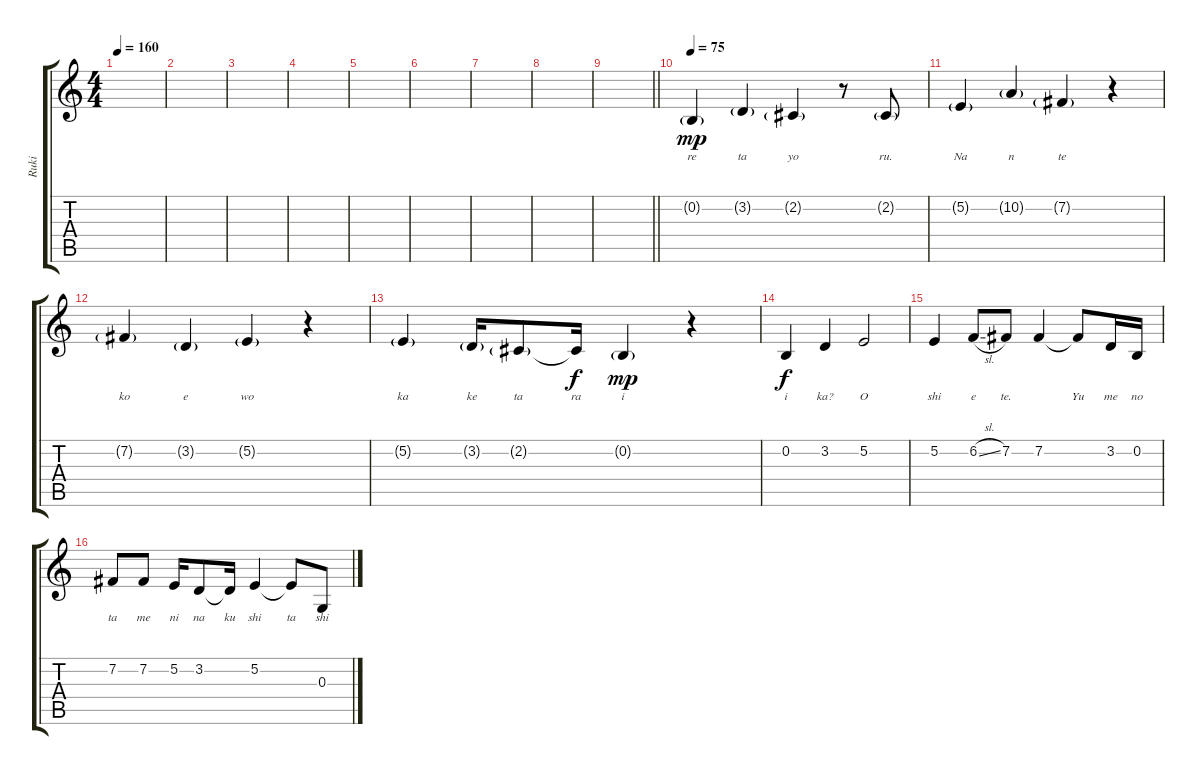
\track ("Ruki" "Ruki") {instrument voiceoohs}
\staff {score tabs}
\tuning (E4 B3 G3 D3 A2 E2) {hide}
\ts (4 4)
\tempo 160
\clef g2
\ks c
|
|
|
|
|
|
|
|
\barLineRight lightlight
|
\tempo 75
0.2{g}.4{lyrics (0 "re") lyrics (1 "") lyrics (2 "") lyrics (3 "") lyrics (4 "") dy mp} 3.2{g}.4{lyrics (0 "ta") lyrics (1 "") lyrics (2 "") lyrics (3 "") lyrics (4 "")} 2.2{g}.4{lyrics (0 "yo") lyrics (1 "") lyrics (2 "") lyrics (3 "") lyrics (4 "")} r.8 2.2{g}.8{lyrics (0 "ru.") lyrics (1 "") lyrics (2 "") lyrics (3 "") lyrics (4 "")} |
5.2{g}.4{lyrics (0 "Na") lyrics (1 "") lyrics (2 "") lyrics (3 "") lyrics (4 "")} 10.2{g}.4{lyrics (0 "n") lyrics (1 "") lyrics (2 "") lyrics (3 "") lyrics (4 "")} 7.2{g}.4{lyrics (0 "te") lyrics (1 "") lyrics (2 "") lyrics (3 "") lyrics (4 "")} r.4 |
7.2{g}.4{lyrics (0 "ko") lyrics (1 "") lyrics (2 "") lyrics (3 "") lyrics (4 "")} 3.2{g}.4{lyrics (0 "e") lyrics (1 "") lyrics (2 "") lyrics (3 "") lyrics (4 "")} 5.2{g}.4{lyrics (0 "wo") lyrics (1 "") lyrics (2 "") lyrics (3 "") lyrics (4 "")} r.4 |
5.2{g}.4{lyrics (0 "ka") lyrics (1 "") lyrics (2 "") lyrics (3 "") lyrics (4 "")} 3.2{g}.16{lyrics (0 "ke") lyrics (1 "") lyrics (2 "") lyrics (3 "") lyrics (4 "")} 2.2{g}.8{lyrics (0 "ta") lyrics (1 "") lyrics (2 "") lyrics (3 "") lyrics (4 "")} 2.2{t}.16{lyrics (0 "ra") lyrics (1 "") lyrics (2 "") lyrics (3 "") lyrics (4 "") dy f} 0.2{g}.4{lyrics (0 "i") lyrics (1 "") lyrics (2 "") lyrics (3 "") lyrics (4 "") dy mp} r.4 |
0.2.4{lyrics (0 "i") lyrics (1 "") lyrics (2 "") lyrics (3 "") lyrics (4 "") dy f} 3.2.4{lyrics (0 "ka?") lyrics (1 "") lyrics (2 "") lyrics (3 "") lyrics (4 "")} 5.2.2{lyrics (0 "O") lyrics (1 "") lyrics (2 "") lyrics (3 "") lyrics (4 "")} |
5.2.4{lyrics (0 "shi") lyrics (1 "") lyrics (2 "") lyrics (3 "") lyrics (4 "")} 6.2{sl}.8{lyrics (0 "e") lyrics (1 "") lyrics (2 "") lyrics (3 "") lyrics (4 "")} 7.2.8{lyrics (0 "te.") lyrics (1 "") lyrics (2 "") lyrics (3 "") lyrics (4 "")} 7.2.4{lyrics (0 "") lyrics (1 "") lyrics (2 "") lyrics (3 "") lyrics (4 "")} 7.2{t}.8{lyrics (0 "Yu") lyrics (1 "") lyrics (2 "") lyrics (3 "") lyrics (4 "")} 3.2.16{lyrics (0 "me") lyrics (1 "") lyrics (2 "") lyrics (3 "") lyrics (4 "")} 0.2.16{lyrics (0 "no") lyrics (1 "") lyrics (2 "") lyrics (3 "") lyrics (4 "")} |
7.2.8{lyrics (0 "ta") lyrics (1 "") lyrics (2 "") lyrics (3 "") lyrics (4 "")} 7.2.8{lyrics (0 "me") lyrics (1 "") lyrics (2 "") lyrics (3 "") lyrics (4 "")} 5.2.16{lyrics (0 "ni") lyrics (1 "") lyrics (2 "") lyrics (3 "") lyrics (4 "")} 3.2.8{lyrics (0 "na") lyrics (1 "") lyrics (2 "") lyrics (3 "") lyrics (4 "")} 3.2{t}.16{lyrics (0 "ku") lyrics (1 "") lyrics (2 "") lyrics (3 "") lyrics (4 "")} 5.2.4{lyrics (0 "shi") lyrics (1 "") lyrics (2 "") lyrics (3 "") lyrics (4 "")} 5.2{t}.8{lyrics (0 "ta") lyrics (1 "") lyrics (2 "") lyrics (3 "") lyrics (4 "")} 0.3.8{lyrics (0 "shi") lyrics (1 "") lyrics (2 "") lyrics (3 "") lyrics (4 "")}
